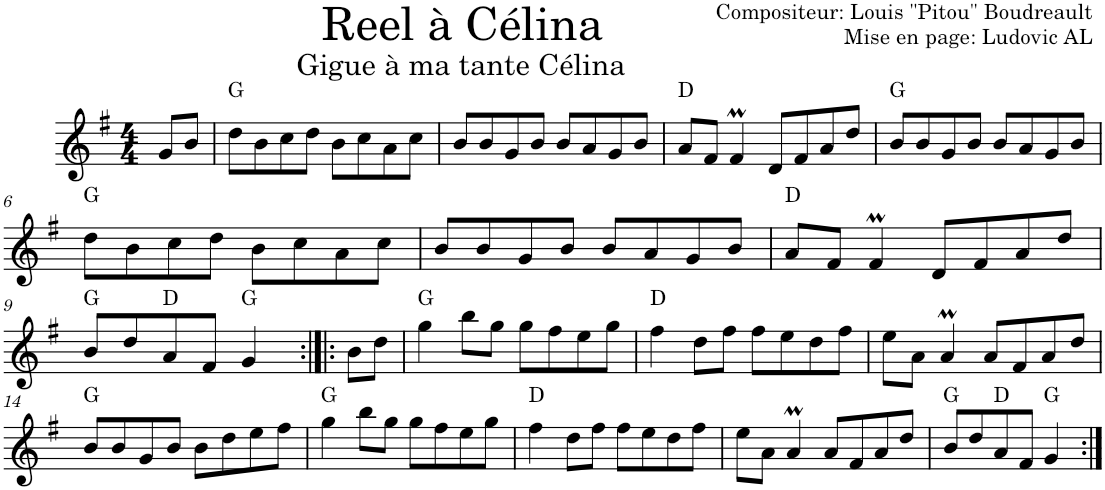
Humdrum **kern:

**kern	**harte
*part1	*part1
*staff1	*
*I"Violon	*
*I'Vln.	*
*clefG2	*
*k[f#]	*
*M4/4	*
=1	=1
8g/L	.
8b/J	.
=2	=2
8dd\L	G:maj
8b\	.
8cc\	.
8dd\J	.
8b\L	.
8cc\	.
8a\	.
8cc\J	.
=3	=3
8b/L	.
8b/	.
8g/	.
8b/J	.
8b/L	.
8a/	.
8g/	.
8b/J	.
=4	=4
8a/L	D:maj
8f#/J	.
4f#m/	.
8d/L	.
8f#/	.
8a/	.
8dd/J	.
=5	=5
8b/L	G:maj
8b/	.
8g/	.
8b/J	.
8b/L	.
8a/	.
8g/	.
8b/J	.
!!LO:LB:g=z
=6	=6
8dd\L	G:maj
8b\	.
8cc\	.
8dd\J	.
8b\L	.
8cc\	.
8a\	.
8cc\J	.
=7	=7
8b/L	.
8b/	.
8g/	.
8b/J	.
8b/L	.
8a/	.
8g/	.
8b/J	.
=8	=8
8a/L	D:maj
8f#/J	.
4f#m/	.
8d/L	.
8f#/	.
8a/	.
8dd/J	.
!!LO:LB:g=z
=9	=9
8b/L	G:maj
8dd/	.
8a/	D:maj
8f#/J	.
4g/	G:maj
=10:|!|:	=10:|!|:
8b\L	.
8dd\J	.
=11	=11
4gg\	G:maj
8bb\L	.
8gg\J	.
8gg\L	.
8ff#\	.
8ee\	.
8gg\J	.
=12	=12
4ff#\	D:maj
8dd\L	.
8ff#\J	.
8ff#\L	.
8ee\	.
8dd\	.
8ff#\J	.
=13	=13
8ee\L	.
8a\J	.
4aM/	.
8a/L	.
8f#/	.
8a/	.
8dd/J	.
!!LO:LB:g=z
=14	=14
8b/L	G:maj
8b/	.
8g/	.
8b/J	.
8b\L	.
8dd\	.
8ee\	.
8ff#\J	.
=15	=15
4gg\	G:maj
8bb\L	.
8gg\J	.
8gg\L	.
8ff#\	.
8ee\	.
8gg\J	.
=16	=16
4ff#\	D:maj
8dd\L	.
8ff#\J	.
8ff#\L	.
8ee\	.
8dd\	.
8ff#\J	.
=17	=17
8ee\L	.
8a\J	.
4aM/	.
8a/L	.
8f#/	.
8a/	.
8dd/J	.
=18	=18
8b/L	G:maj
8dd/	.
8a/	D:maj
8f#/J	.
4g/	G:maj
=:|!	=:|!
*-	*-
